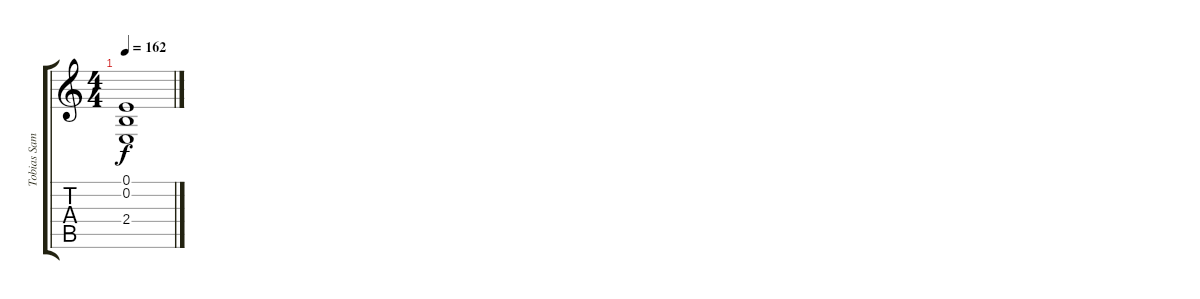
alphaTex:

\track ("Tobias Sammet Keys 3" "Tobias Sam") {instrument choiraahs}
\staff {score tabs}
\tuning (E4 B3 G3 D3 A2 E2) {hide}
\ts (4 4)
\tempo 162
\clef g2
\ks c
(0.1 0.2 2.4).1{dy f}
